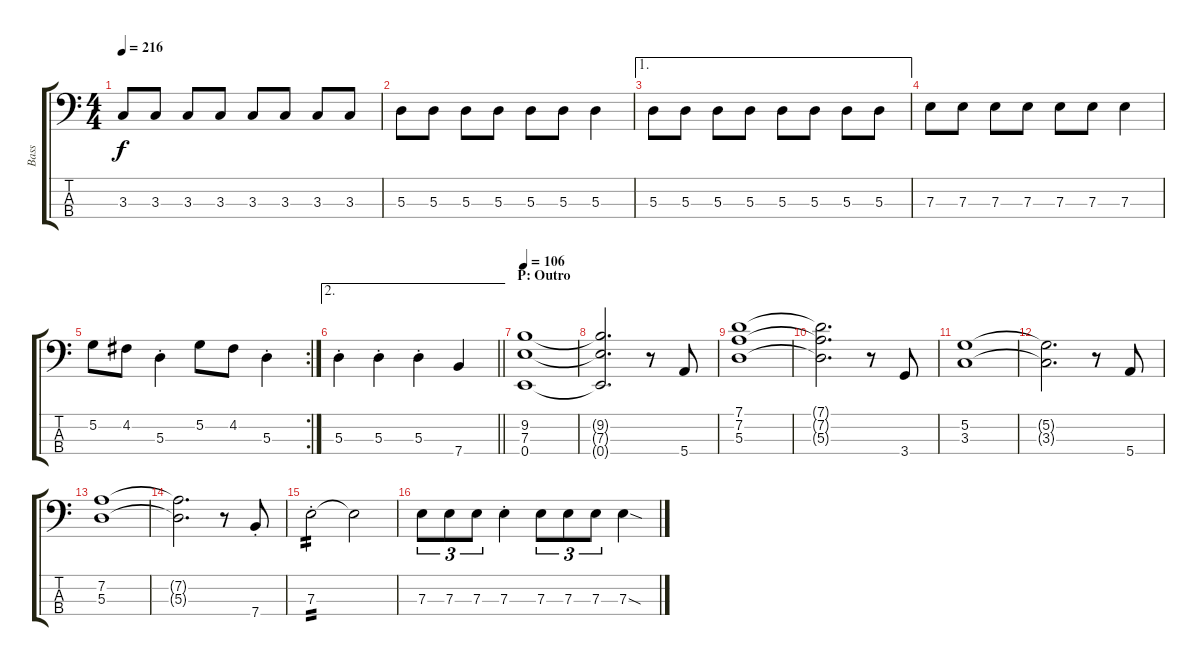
\track ("Bass" "Bass") {instrument electricbassfinger}
\staff {score tabs}
\tuning (G2 D2 A1 E1) {hide}
\ts (4 4)
\tempo 216
\clef f4
\ks c
3.3.8{dy f} 3.3.8 3.3.8 3.3.8 3.3.8 3.3.8 3.3.8 3.3.8 |
5.3.8 5.3.8 5.3.8 5.3.8 5.3.8 5.3.8 5.3.4 |
\ae 1
5.3.8 5.3.8 5.3.8 5.3.8 5.3.8 5.3.8 5.3.8 5.3.8 |
7.3.8 7.3.8 7.3.8 7.3.8 7.3.8 7.3.8 7.3.4 |
\rc 2
5.2.8 4.2.8 5.3{st}.4 5.2.8 4.2.8 5.3{st}.4 |
\ae 2
\barLineRight lightlight
5.3{st}.4 5.3{st}.4 5.3{st}.4 7.4.4 |
\section ("" "P: Outro")
\tempo 106
(9.2 7.3 0.4).1 |
(9.2{t} 7.3{t} 0.4{t}).2{d} r.8 5.4.8 |
(7.1 7.2 5.3).1 |
(7.1{t} 7.2{t} 5.3{t}).2{d} r.8 3.4.8 |
(5.2 3.3).1 |
(5.2{t} 3.3{t}).2{d} r.8 5.4.8 |
(7.2 5.3).1 |
(7.2{t} 5.3{t}).2{d} r.8 7.4{st}.8 |
7.3{st}.2{tp 2} 7.3{t}.2 |
7.3.8{tu (3 2)} 7.3.8{tu (3 2)} 7.3.8{tu (3 2)} 7.3{st}.4 7.3.8{tu (3 2)} 7.3.8{tu (3 2)} 7.3.8{tu (3 2)} 7.3{sod}.4
